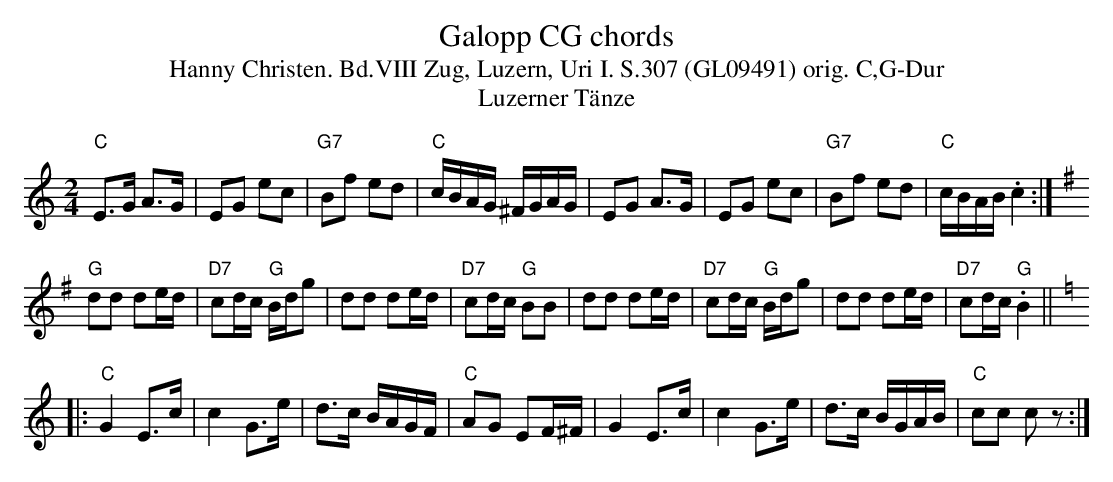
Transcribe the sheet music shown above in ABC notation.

X:1
T:Galopp CG chords
T:Hanny Christen. Bd.VIII Zug, Luzern, Uri I. S.307 (GL09491) orig. C,G-Dur
T: Luzerner T\"anze
M:2/4
L:1/8
K:C %%MIDI gchordon
"C"E>G A>G | EG ec | "G7"Bf ed | [L:1/16] "C"cBAG ^FGAG | [L:1/8]EG A>G | EG ec | "G7"Bf ed | "C"c/B/A/B/ .c2 :| [K:G]
"G"dd de/d/ | "D7"cd/c/ "G"B/d/g | dd de/d/ | "D7"cd/c/ "G"BB | dd de/d/ | "D7"cd/c/ "G"B/d/g | dd de/d/ | "D7"cd/c/ "G".B2 || [K:C]
|: "C"G2 E>c | c2 G>e | d>c B/A/G/F/ | "C"AG EF/^F/ | G2 E>c | c2 G>e | d>c B/G/A/B/ | "C"cc cz :|
